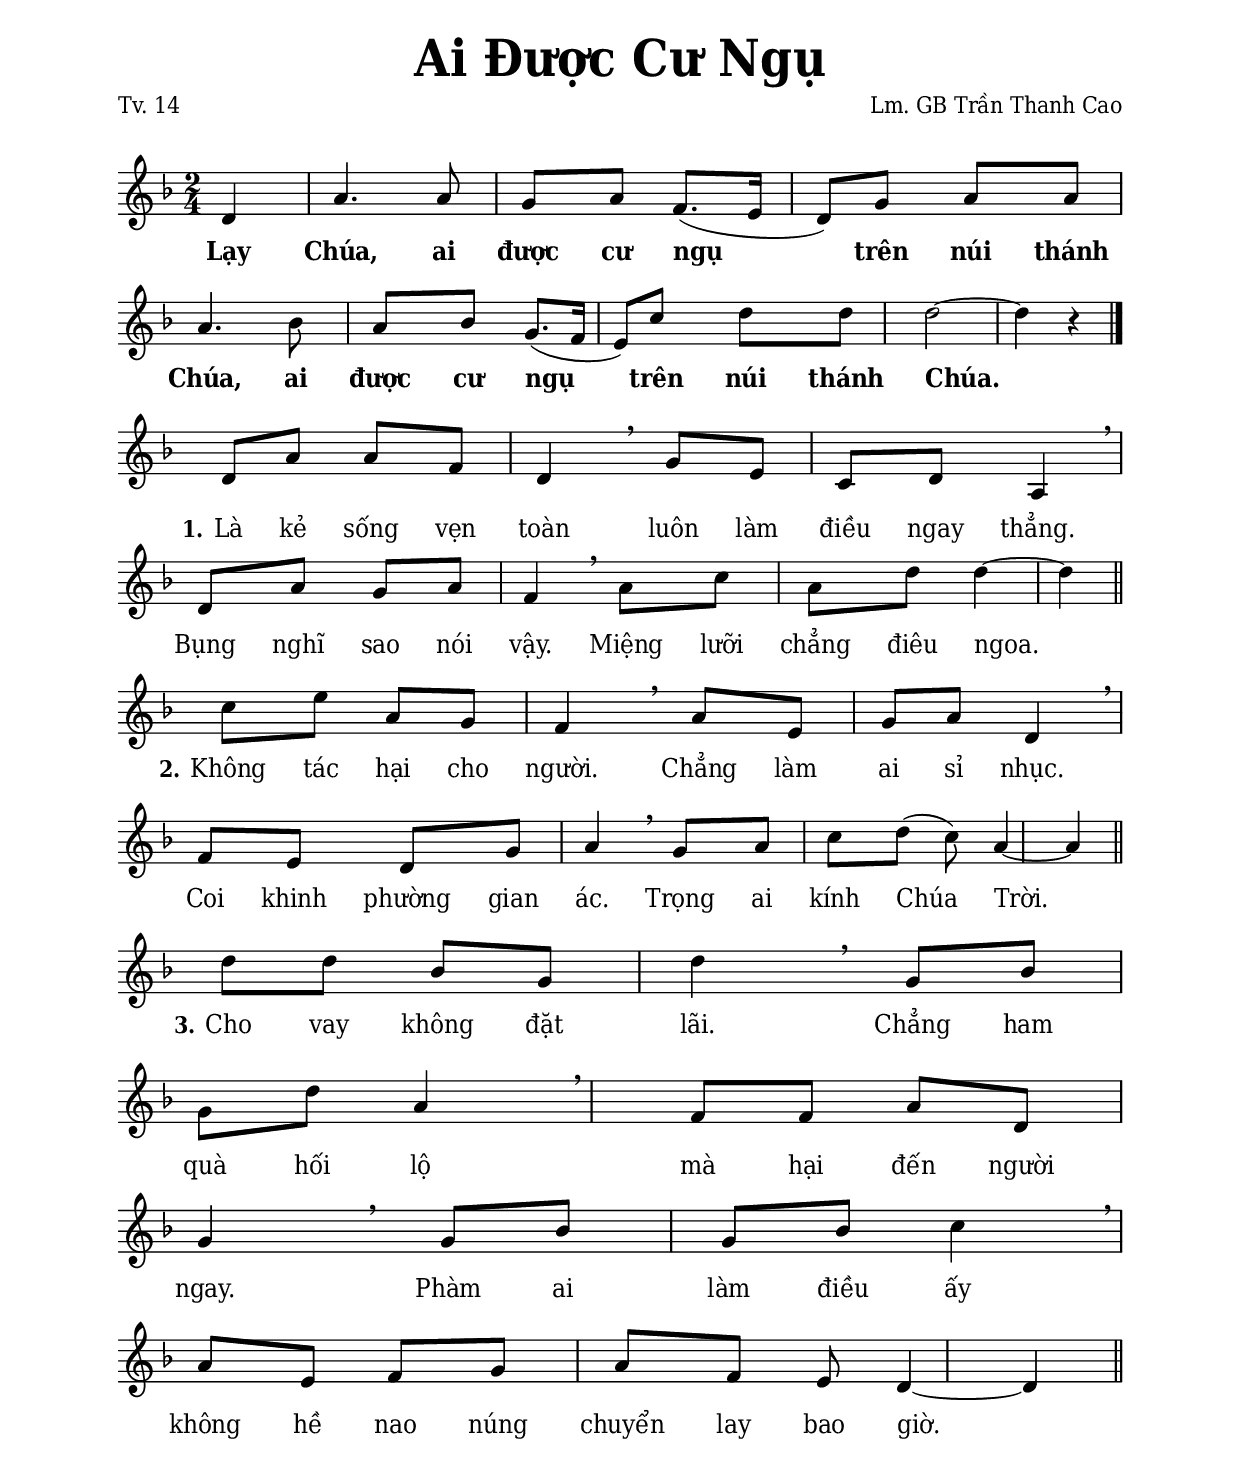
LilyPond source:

% Cài đặt chung
\version "2.22.1"
\include "english.ly"

\header {
  title = \markup { \fontsize #3 "Ai Được Cư Ngụ" }
  poet = "Tv. 14"
  composer = "Lm. GB Trần Thanh Cao"
  arranger = " "
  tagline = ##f
}

% Nhạc điệp khúc
nhacDiepKhuc= \relative c' {
  \partial 4 d4 |
  a'4. a8 |
  g a f8. (e16 |
  d8) g a a |
  a4. bf8 |
  a bf g8. (f16 |
  e8) c' d d |
  d2 ~ |
  d4 r \bar "|."
}

% Nhạc phiên khúc
nhacPhienKhucMot = \relative c' {
  d8 a' a f d4 \breathe
  g8 e c d a4 \breathe
  d8 a' g a f4 \breathe
  a8 c a d d4 ~ d \bar "||"
}

nhacPhienKhucHai = \relative c'' {
  c8 e a, g f4 \breathe
  a8 e g a d,4 \breathe
  f8 e d g a4 \breathe
  g8 a c d (c) a4 ~ a \bar "||"
}

nhacPhienKhucBa = \relative c'' {
  d8 d bf g d'4 \breathe
  g,8 bf g d' a4 \breathe
  f8 f a d, g4 \breathe
  g8 bf g bf c4 \breathe
  a8 e f g a f e d4 ~ d \bar "||"
}

% Lời điệp khúc
loiDiepKhuc = \lyricmode {
  Lạy Chúa, ai được cư ngụ trên núi thánh Chúa,
  ai được cư ngụ trên núi thánh Chúa.
}

% Lời phiên khúc
loiPhienKhucMot = \lyricmode {
  \set stanza = #"1."
  Là kẻ sống vẹn toàn luôn làm điều ngay thẳng.
  Bụng nghĩ sao nói vậy.
  Miệng lưỡi chẳng điêu ngoa.
}

loiPhienKhucHai = \lyricmode {
  \set stanza = #"2."
  Không tác hại cho người.
  Chẳng làm ai sỉ nhục.
  Coi khinh phường gian ác.
  Trọng ai kính Chúa Trời.
}

loiPhienKhucBa = \lyricmode {
  \set stanza = #"3."
  Cho vay không đặt lãi.
  Chẳng ham quà hối lộ mà hại đến người ngay.
  Phàm ai làm điều ấy không hề nao núng chuyển lay bao giờ.
}

% Dàn trang
\paper {
  #(set-paper-size "a4")
  top-margin = 20\mm
  bottom-margin = 10\mm
  left-margin = 20\mm
  right-margin = 20\mm
  indent = #0
  #(define fonts
    (make-pango-font-tree
      "Deja Vu Serif Condensed"
      "Deja Vu Serif Condensed"
      "Deja Vu Serif Condensed"
      (/ 20 20)))
  page-count = #1
  system-system-spacing = #'((basic-distance . 12.5))
  score-system-spacing = #'((basic-distance . 12.5))
}

% Thiết lập tông và nhịp
TongNhip = { \key f \major \time 2/4 }

\score {
  \new ChoirStaff <<
    \new Staff = diepKhuc \with {
        \consists "Merge_rests_engraver"
        %\magnifyStaff #(magstep +1)
      }
      <<
      \new Voice = beSop {
        \TongNhip \nhacDiepKhuc
      }
    >>
    \new Lyrics \with {
          \override VerticalAxisGroup.
            nonstaff-relatedstaff-spacing.padding = #1.2
          \override VerticalAxisGroup.
            nonstaff-unrelatedstaff-spacing.padding = #1
        }
        \lyricsto beSop \loiDiepKhuc
  >>
  \layout {
    \override Lyrics.LyricText.font-series = #'bold
    %\override Lyrics.LyricText.font-size = #+2
    \override Lyrics.LyricSpace.minimum-distance = #4.0
    \override Score.BarNumber.break-visibility = ##(#f #f #f)
    \override Score.SpacingSpanner.uniform-stretching = ##t
  }
}

\score {
  \new ChoirStaff <<
    \new Staff = phienKhuc \with {
        %\magnifyStaff #(magstep +1)
      }
      <<
      \new Voice = beSop {
        \TongNhip \nhacPhienKhucMot
      }
    >>
    \new Lyrics \with {
          \override VerticalAxisGroup.
            nonstaff-relatedstaff-spacing.padding = #1.2
          \override VerticalAxisGroup.
            nonstaff-unrelatedstaff-spacing.padding = #1
        }
        \lyricsto beSop \loiPhienKhucMot
  >>
  \layout {
    \override Staff.TimeSignature.transparent = ##t
    %\override Lyrics.LyricText.font-size = #+2
    \override Lyrics.LyricSpace.minimum-distance = #3.5
    \override Score.BarNumber.break-visibility = ##(#f #f #f)
    \override Score.SpacingSpanner.uniform-stretching = ##t
    \set Score.barAlways = ##t
    \set Score.defaultBarType = ""
  }
}

\score {
  \new ChoirStaff <<
    \new Staff = phienKhuc \with {
        %\magnifyStaff #(magstep +1)
      }
      <<
      \new Voice = beSop {
        \key f \major \time 2/4 \nhacPhienKhucHai
      }
    >>
    \new Lyrics \with {
          \override VerticalAxisGroup.
            nonstaff-relatedstaff-spacing.padding = #1.2
          \override VerticalAxisGroup.
            nonstaff-unrelatedstaff-spacing.padding = #1
        }
        \lyricsto beSop \loiPhienKhucHai
  >>
  \layout {
    \override Staff.TimeSignature.transparent = ##t
    %\override Lyrics.LyricText.font-size = #+2
    \override Lyrics.LyricSpace.minimum-distance = #3.5
    \override Score.BarNumber.break-visibility = ##(#f #f #f)
    \override Score.SpacingSpanner.uniform-stretching = ##t
    \set Score.barAlways = ##t
    \set Score.defaultBarType = ""
  }
}

\score {
  \new ChoirStaff <<
    \new Staff = phienKhuc \with {
        %\magnifyStaff #(magstep +1)
      }
      <<
      \new Voice = beSop {
        \key f \major \time 2/4 \nhacPhienKhucBa
      }
    >>
    \new Lyrics \with {
          \override VerticalAxisGroup.
            nonstaff-relatedstaff-spacing.padding = #1.5
          \override VerticalAxisGroup.
            nonstaff-unrelatedstaff-spacing.padding = #1
        }
        \lyricsto beSop \loiPhienKhucBa
  >>
  \layout {
    \override Staff.TimeSignature.transparent = ##t
    %\override Lyrics.LyricText.font-size = #+2
    \override Lyrics.LyricSpace.minimum-distance = #5
    \override Score.BarNumber.break-visibility = ##(#f #f #f)
    \override Score.SpacingSpanner.uniform-stretching = ##t
    \set Score.barAlways = ##t
    \set Score.defaultBarType = ""
  }
}
